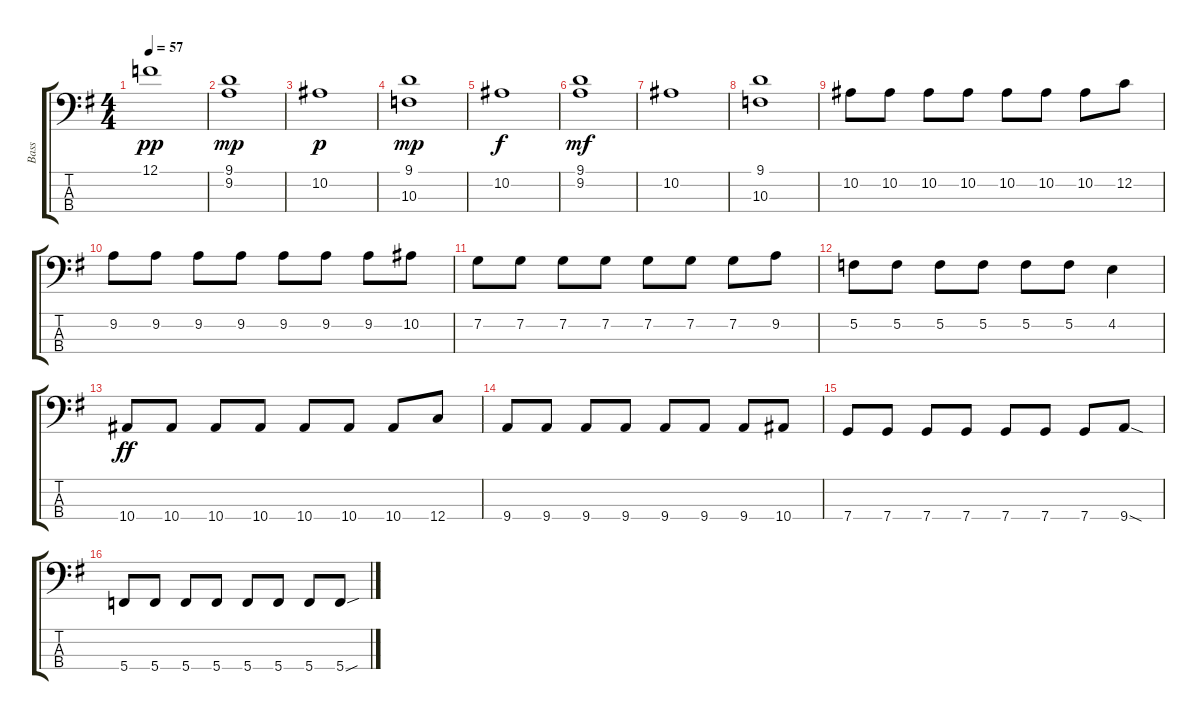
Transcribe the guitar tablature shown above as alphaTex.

\track ("Bass" "Bass") {instrument electricbassfinger}
\staff {score tabs}
\tuning (F2 C2 G1 C1) {hide}
\ts (4 4)
\tempo 57
\clef f4
\ks g
12.1.1{dy pp instrument electricbassfinger} |
(9.1 9.2).1{dy mp} |
10.2.1{dy p} |
(9.1 10.3).1{dy mp} |
10.2.1{dy f} |
(9.1 9.2).1{dy mf} |
10.2.1 |
(9.1 10.3).1 |
10.2.8 10.2.8 10.2.8 10.2.8 10.2.8 10.2.8 10.2.8 12.2.8 |
9.2.8 9.2.8 9.2.8 9.2.8 9.2.8 9.2.8 9.2.8 10.2.8 |
7.2.8 7.2.8 7.2.8 7.2.8 7.2.8 7.2.8 7.2.8 9.2.8 |
5.2.8 5.2.8 5.2.8 5.2.8 5.2.8 5.2.8 4.2.4 |
10.4.8{dy ff} 10.4.8 10.4.8 10.4.8 10.4.8 10.4.8 10.4.8 12.4.8 |
9.4.8 9.4.8 9.4.8 9.4.8 9.4.8 9.4.8 9.4.8 10.4.8 |
7.4.8 7.4.8 7.4.8 7.4.8 7.4.8 7.4.8 7.4.8 9.4{sod}.8 |
5.4.8 5.4.8 5.4.8 5.4.8 5.4.8 5.4.8 5.4.8 5.4{sou}.8
